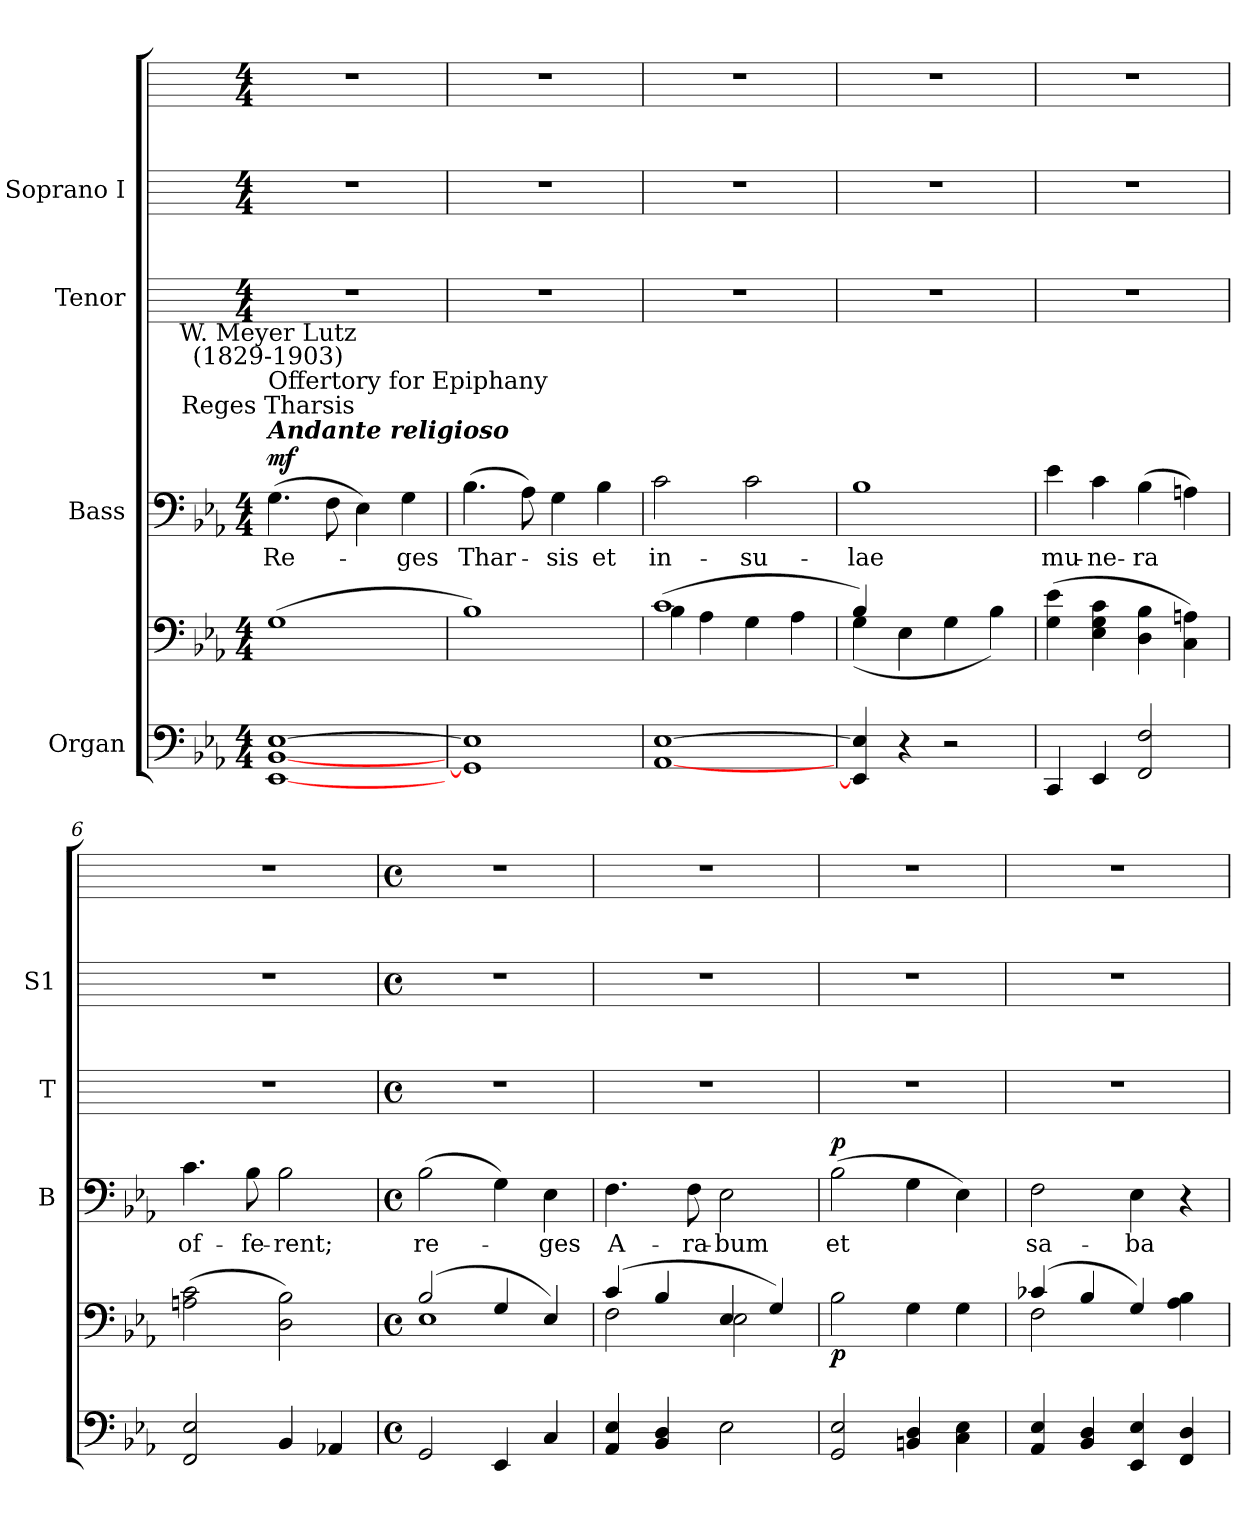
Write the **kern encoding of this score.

**kern	**kern	**dynam	**kern	**text	**dynam	**kern	**kern	**kern
*part4	*part4	*part4	*part3	*part3	*part3	*part2	*part1	*part1
*staff6	*staff5	*staff5/6	*staff4	*staff4	*staff4	*staff3	*staff2	*staff1
*I"Organ	*	*	*I"Bass	*	*	*I"Tenor	*I"Soprano I	*
*	*	*	*I'B	*	*	*I'T	*I'S1	*
*clefF4	*clefF4	*	*clefF4	*	*	*	*	*
*k[b-e-a-]	*k[b-e-a-]	*	*k[b-e-a-]	*	*	*	*	*
*E-:	*E-:	*	*E-:	*	*	*	*	*
*M4/4	*M4/4	*	*M4/4	*	*	*M4/4	*M4/4	*M4/4
=1	=1	=1	=1	=1	=1	=1	=1	=1
*	*^	*	*	*	*	*	*	*
!	!	!	!	!LO:TX:a:Bi:t=Andante religioso	!	!	!	!	!
!	!	!	!	!LO:TX:a:cj:t=Reges Tharsis	!	!	!	!	!
!	!	!	!	!LO:TX:a:t=Offertory for Epiphany	!	!	!	!	!
!	!	!	!	!LO:TX:a:cj:t=W. Meyer Lutz\n(1829-1903)	!	!	!	!	!
!	!	!	!	!	!LO:LY:b	!LO:DY:b	!	!	!
[1EE- [1BB- [1E-	(>1G/	1ryy	.	(>4.G	Re-	mf	1r	1r	1r
.	.	.	.	8F	.	.	.	.	.
.	.	.	.	4E-)	.	.	.	.	.
!	!	!	!	!	!LO:LY:b	!	!	!	!
.	.	.	.	4G	ges	.	.	.	.
=2	=2	=2	=2	=2	=2	=2	=2	=2	=2
!	!	!	!	!	!LO:LY:b	!	!	!	!
1GG] 1E-]	1B-/)	1ryy	.	(>4.B-	Thar-	.	1r	1r	1r
.	.	.	.	8A-)	.	.	.	.	.
!	!	!	!	!	!LO:LY:b	!	!	!	!
.	.	.	.	4G	sis	.	.	.	.
!	!	!	!	!	!LO:LY:b	!	!	!	!
.	.	.	.	4B-	et	.	.	.	.
=3	=3	=3	=3	=3	=3	=3	=3	=3	=3
!	!	!	!	!	!LO:LY:b	!	!	!	!
[1AA- [1E-	(>1c/	(>4B-\	.	2c	in-	.	1r	1r	1r
.	.	4A-\	.	.	.	.	.	.	.
!	!	!	!	!	!LO:LY:b	!	!	!	!
.	.	4G\	.	2c	-su-	.	.	.	.
.	.	4A-\	.	.	.	.	.	.	.
=4	=4	=4	=4	=4	=4	=4	=4	=4	=4
!	!	!	!	!	!LO:LY:b	!	!	!	!
4EE-] 4E-]	4B-/)	(4G\	.	1B-	-lae	.	1r	1r	1r
4r	4E-\	2.ryy	.	.	.	.	.	.	.
2r	4G\	.	.	.	.	.	.	.	.
.	4B-\)	.	.	.	.	.	.	.	.
=5	=5	=5	=5	=5	=5	=5	=5	=5	=5
!	!	!	!	!	!LO:LY:b	!	!	!	!
4CC	(>4G\ 4e-\	1ryy	.	4e-	mu-	.	1r	1r	1r
!	!	!	!	!	!LO:LY:b	!	!	!	!
4EE-	4E-\ 4G\ 4c\	.	.	4c	-ne-	.	.	.	.
!	!	!	!	!	!LO:LY:b	!	!	!	!
2FF 2F	4D\ 4B-\	.	.	(>4B-	-ra	.	.	.	.
.	4C\ 4An\)	.	.	4An)	.	.	.	.	.
=6	=6	=6	=6	=6	=6	=6	=6	=6	=6
!	!	!	!	!	!LO:LY:b	!	!	!	!
2FF 2E-	(>2An\ 2c\	1ryy	.	4.c	of-	.	1r	1r	1r
!	!	!	!	!	!LO:LY:b	!	!	!	!
.	.	.	.	8B-	-fe-	.	.	.	.
!	!	!	!	!	!LO:LY:b	!	!	!	!
4BB-	2D\ 2B-\)	.	.	2B-	-rent;	.	.	.	.
4AA-X	.	.	.	.	.	.	.	.	.
!!LO:LB:g=z
=7	=7	=7	=7	=7	=7	=7	=7	=7	=7
*M4/4	*M4/4	*	*	*M4/4	*	*	*M4/4	*M4/4	*M4/4
*met(c)	*met(c)	*	*	*met(c)	*	*	*met(c)	*met(c)	*met(c)
!	!	!	!	!	!LO:LY:b	!	!	!	!
2GG	(>2B-/	1E-\	.	(>2B-	re-	.	1r	1r	1r
4EE-	4G/	.	.	4G)	.	.	.	.	.
!	!	!	!	!	!LO:LY:b	!	!	!	!
4C	4E-/)	.	.	4E-	ges	.	.	.	.
=8	=8	=8	=8	=8	=8	=8	=8	=8	=8
!	!	!	!	!	!LO:LY:b	!	!	!	!
4AA- 4E-	(>4c/	2F\	.	4.F	A-	.	1r	1r	1r
4BB- 4D	4B-/	.	.	.	.	.	.	.	.
!	!	!	!	!	!LO:LY:b	!	!	!	!
.	.	.	.	8F	-ra-	.	.	.	.
!	!	!	!	!	!LO:LY:b	!	!	!	!
2E-	4E-/	2E-\	.	2E-	-bum	.	.	.	.
.	4G/)	.	.	.	.	.	.	.	.
=9	=9	=9	=9	=9	=9	=9	=9	=9	=9
!	!	!	!LO:DY:b	!	!LO:LY:b	!LO:DY:b	!	!	!
2GG 2E-	2B-\	1ryy	p	(>2B-	et	p	1r	1r	1r
4BBn 4D	4G\	.	.	4G	.	.	.	.	.
4C 4E-	4G\	.	.	4E-)	.	.	.	.	.
=10	=10	=10	=10	=10	=10	=10	=10	=10	=10
!	!	!	!	!	!LO:LY:b	!	!	!	!
4AA- 4E-	(>4c-X/	2F\	.	2F	sa-	.	1r	1r	1r
4BB- 4D	4B-/	.	.	.	.	.	.	.	.
!	!	!	!	!	!LO:LY:b	!	!	!	!
4EE- 4E-	4G/)	2ryy	.	4E-	-ba	.	.	.	.
4FF 4D	4A-\ 4B-\	.	.	4r	.	.	.	.	.
*	*v	*v	*	*	*	*	*	*	*
=	=	=	=	=	=	=	=	=
*-	*-	*-	*-	*-	*-	*-	*-	*-
